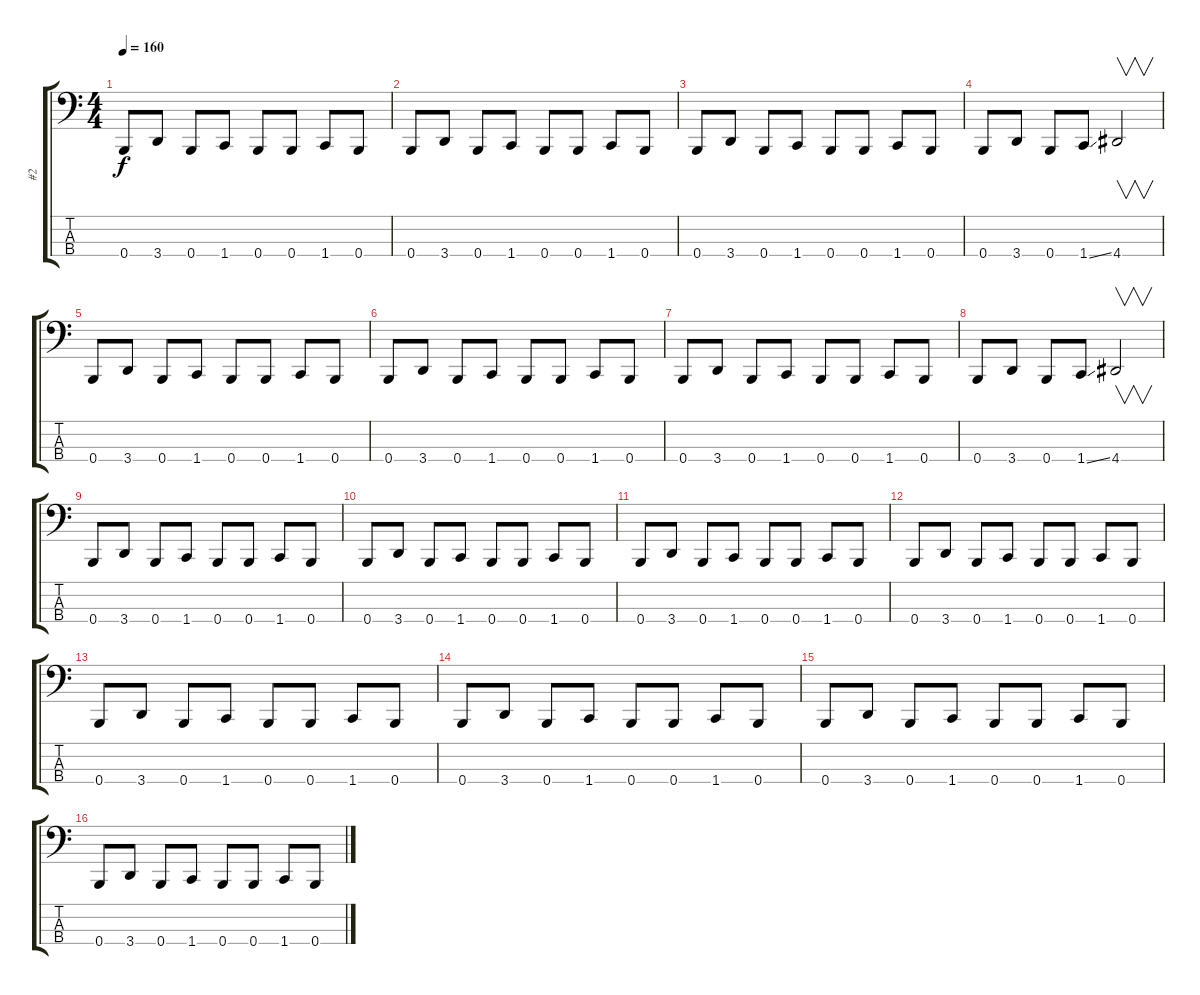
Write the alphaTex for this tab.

\track ("#2" "#2") {instrument electricbasspick}
\staff {score tabs}
\tuning (E2 B1 Gb1 B0) {hide}
\ts (4 4)
\tempo 160
\clef f4
\ks c
0.4.8{dy f} 3.4.8 0.4.8 1.4.8 0.4.8 0.4.8 1.4.8 0.4.8 |
0.4.8 3.4.8 0.4.8 1.4.8 0.4.8 0.4.8 1.4.8 0.4.8 |
0.4.8 3.4.8 0.4.8 1.4.8 0.4.8 0.4.8 1.4.8 0.4.8 |
0.4.8 3.4.8 0.4.8 1.4{ss}.8 4.4.2{v} |
0.4.8 3.4.8 0.4.8 1.4.8 0.4.8 0.4.8 1.4.8 0.4.8 |
0.4.8 3.4.8 0.4.8 1.4.8 0.4.8 0.4.8 1.4.8 0.4.8 |
0.4.8 3.4.8 0.4.8 1.4.8 0.4.8 0.4.8 1.4.8 0.4.8 |
0.4.8 3.4.8 0.4.8 1.4{ss}.8 4.4.2{v} |
0.4.8 3.4.8 0.4.8 1.4.8 0.4.8 0.4.8 1.4.8 0.4.8 |
0.4.8 3.4.8 0.4.8 1.4.8 0.4.8 0.4.8 1.4.8 0.4.8 |
0.4.8 3.4.8 0.4.8 1.4.8 0.4.8 0.4.8 1.4.8 0.4.8 |
0.4.8 3.4.8 0.4.8 1.4.8 0.4.8 0.4.8 1.4.8 0.4.8 |
0.4.8 3.4.8 0.4.8 1.4.8 0.4.8 0.4.8 1.4.8 0.4.8 |
0.4.8 3.4.8 0.4.8 1.4.8 0.4.8 0.4.8 1.4.8 0.4.8 |
0.4.8 3.4.8 0.4.8 1.4.8 0.4.8 0.4.8 1.4.8 0.4.8 |
0.4.8 3.4.8 0.4.8 1.4.8 0.4.8 0.4.8 1.4.8 0.4.8
